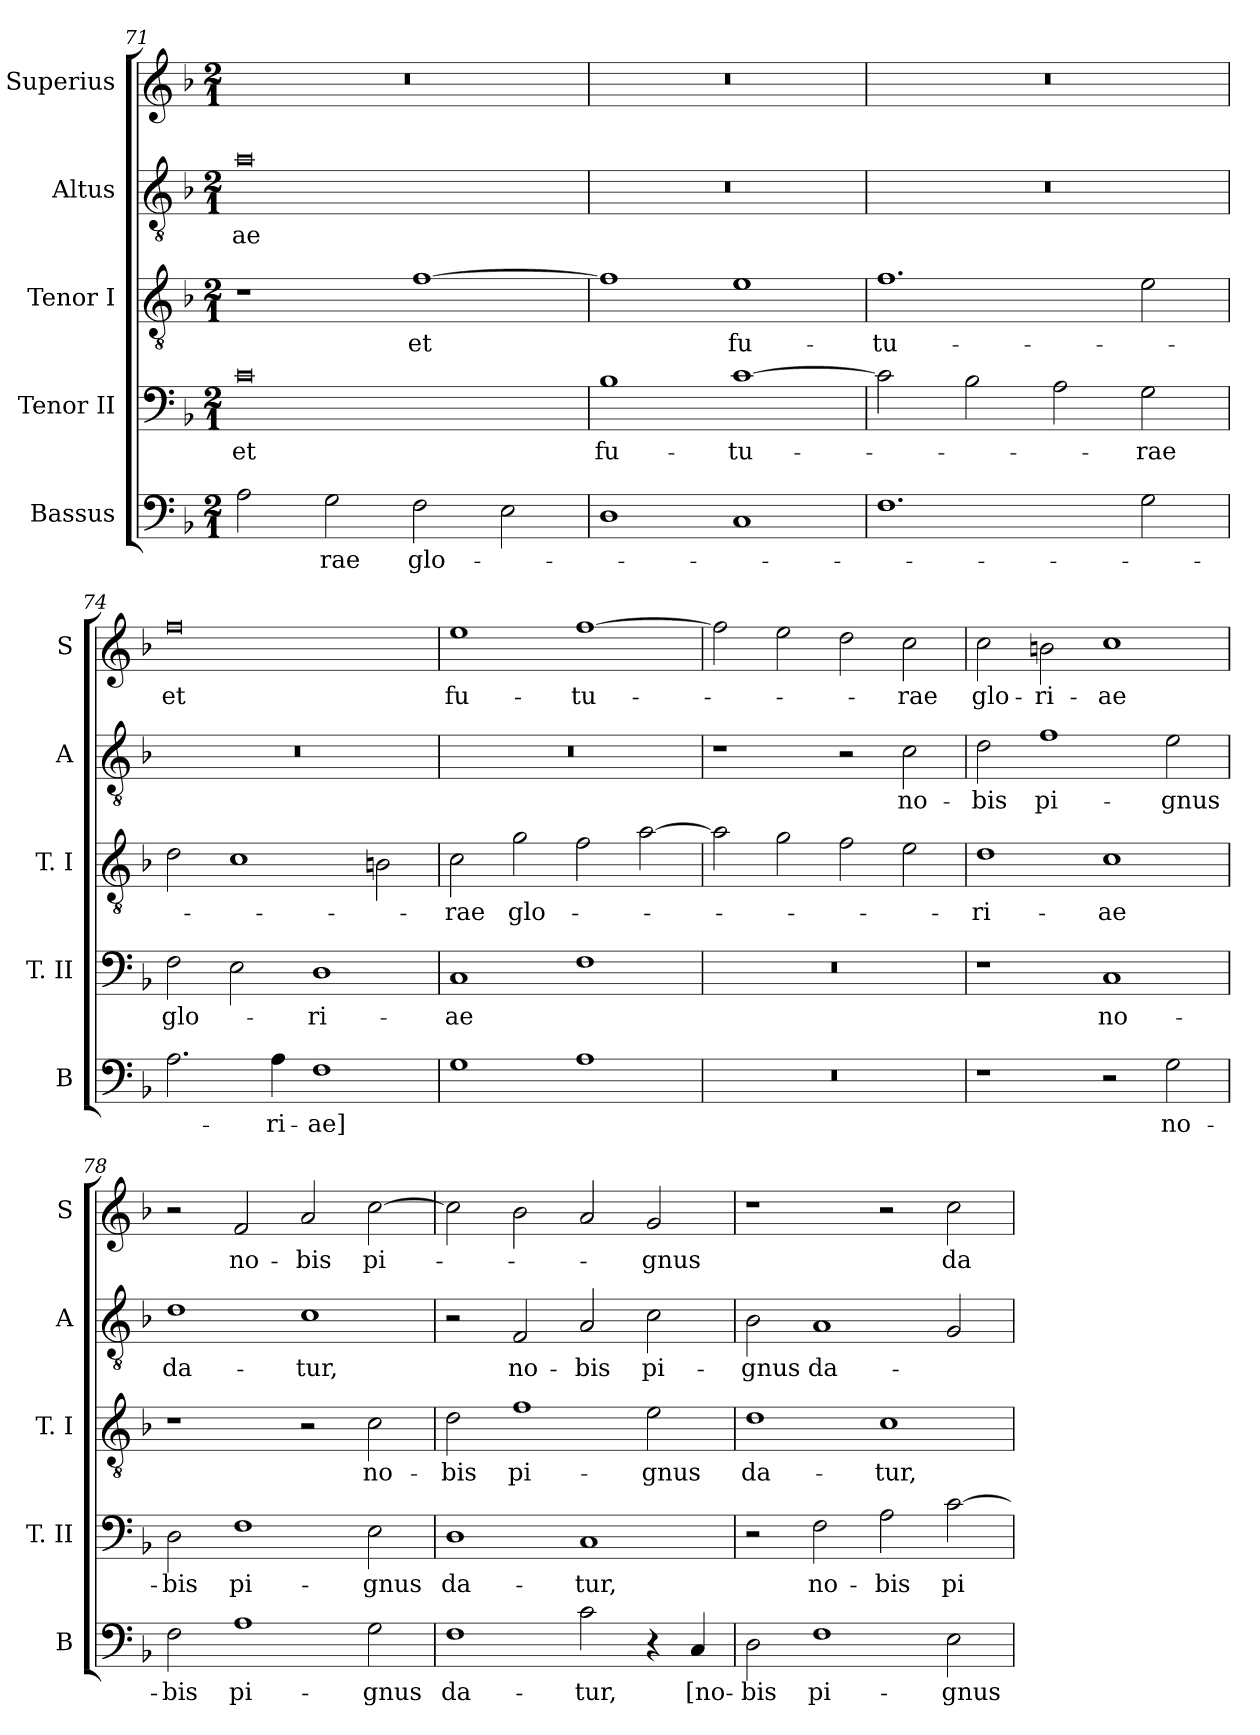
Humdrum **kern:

**kern	**text	**kern	**text	**kern	**text	**kern	**text	**kern	**text
*part5	*part5	*part4	*part4	*part3	*part3	*part2	*part2	*part1	*part1
*staff5	*staff5	*staff4	*staff4	*staff3	*staff3	*staff2	*staff2	*staff1	*staff1
*I"Bassus	*	*I"Tenor II	*	*I"Tenor I	*	*I"Altus	*	*I"Superius	*
*I'B	*	*I'T. II	*	*I'T. I	*	*I'A	*	*I'S	*
*clefF4	*	*clefF4	*	*clefGv2	*	*clefGv2	*	*clefG2	*
*k[b-]	*	*k[b-]	*	*k[b-]	*	*k[b-]	*	*k[b-]	*
*F:	*	*F:	*	*F:	*	*F:	*	*F:	*
*M2/1	*	*M2/1	*	*M2/1	*	*M2/1	*	*M2/1	*
=71	=71	=71	=71	=71	=71	=71	=71	=71	=71
2A	.	0c	et	1r	.	0a	-ae	0r	.
2G	-rae	.	.	.	.	.	.	.	.
2F	glo-	.	.	[1f	et	.	.	.	.
2E	.	.	.	.	.	.	.	.	.
=72	=72	=72	=72	=72	=72	=72	=72	=72	=72
1D	.	1B-	fu-	1f]	.	0r	.	0r	.
1C	.	[1c	-tu-	1e	fu-	.	.	.	.
=73	=73	=73	=73	=73	=73	=73	=73	=73	=73
1.F	.	2c]	.	1.f	-tu-	0r	.	0r	.
.	.	2B-	.	.	.	.	.	.	.
.	.	2A	.	.	.	.	.	.	.
2G	.	2G	-rae	2e	.	.	.	.	.
=74	=74	=74	=74	=74	=74	=74	=74	=74	=74
2.A	.	2F	glo-	2d	.	0r	.	0ff	et
.	.	2E	.	1c	.	.	.	.	.
4A	-ri-	.	.	.	.	.	.	.	.
1F	-ae]	1D	-ri-	.	.	.	.	.	.
.	.	.	.	2Bn	.	.	.	.	.
=75	=75	=75	=75	=75	=75	=75	=75	=75	=75
1G	.	1C	-ae	2c	-rae	0r	.	1ee	fu-
.	.	.	.	2g	glo-	.	.	.	.
1A	.	1F	.	2f	.	.	.	[1ff	-tu-
.	.	.	.	[2a	.	.	.	.	.
=76	=76	=76	=76	=76	=76	=76	=76	=76	=76
0r	.	0r	.	2a]	.	1r	.	2ff]	.
.	.	.	.	2g	.	.	.	2ee	.
.	.	.	.	2f	.	2r	.	2dd	.
.	.	.	.	2e	.	2c	no-	2cc	-rae
=77	=77	=77	=77	=77	=77	=77	=77	=77	=77
1r	.	1r	.	1d	-ri-	2d	-bis	2cc	glo-
.	.	.	.	.	.	1f	pi-	2bn	-ri-
2r	.	1C	no-	1c	-ae	.	.	1cc	-ae
2G	no-	.	.	.	.	2e	-gnus	.	.
=78	=78	=78	=78	=78	=78	=78	=78	=78	=78
2F	-bis	2D	-bis	1r	.	1d	da-	2r	.
1A	pi-	1F	pi-	.	.	.	.	2f	no-
.	.	.	.	2r	.	1c	-tur,	2a	-bis
2G	-gnus	2E	-gnus	2c	no-	.	.	[2cc	pi-
=79	=79	=79	=79	=79	=79	=79	=79	=79	=79
1F	da-	1D	da-	2d	-bis	2r	.	2cc]	.
.	.	.	.	1f	pi-	2F	no-	2b-	.
2c	-tur,	1C	-tur,	.	.	2A	-bis	2a	.
4r	.	.	.	2e	-gnus	2c	pi-	2g	-gnus
4C	[no-	.	.	.	.	.	.	.	.
=80	=80	=80	=80	=80	=80	=80	=80	=80	=80
2D	-bis	2r	.	1d	da-	2B-	-gnus	1r	.
1F	pi-	2F	no-	.	.	1A	da-	.	.
.	.	2A	-bis	1c	-tur,	.	.	2r	.
2E	-gnus	[2c	pi-	.	.	2G	.	2cc	da-
=	=	=	=	=	=	=	=	=	=
*-	*-	*-	*-	*-	*-	*-	*-	*-	*-
